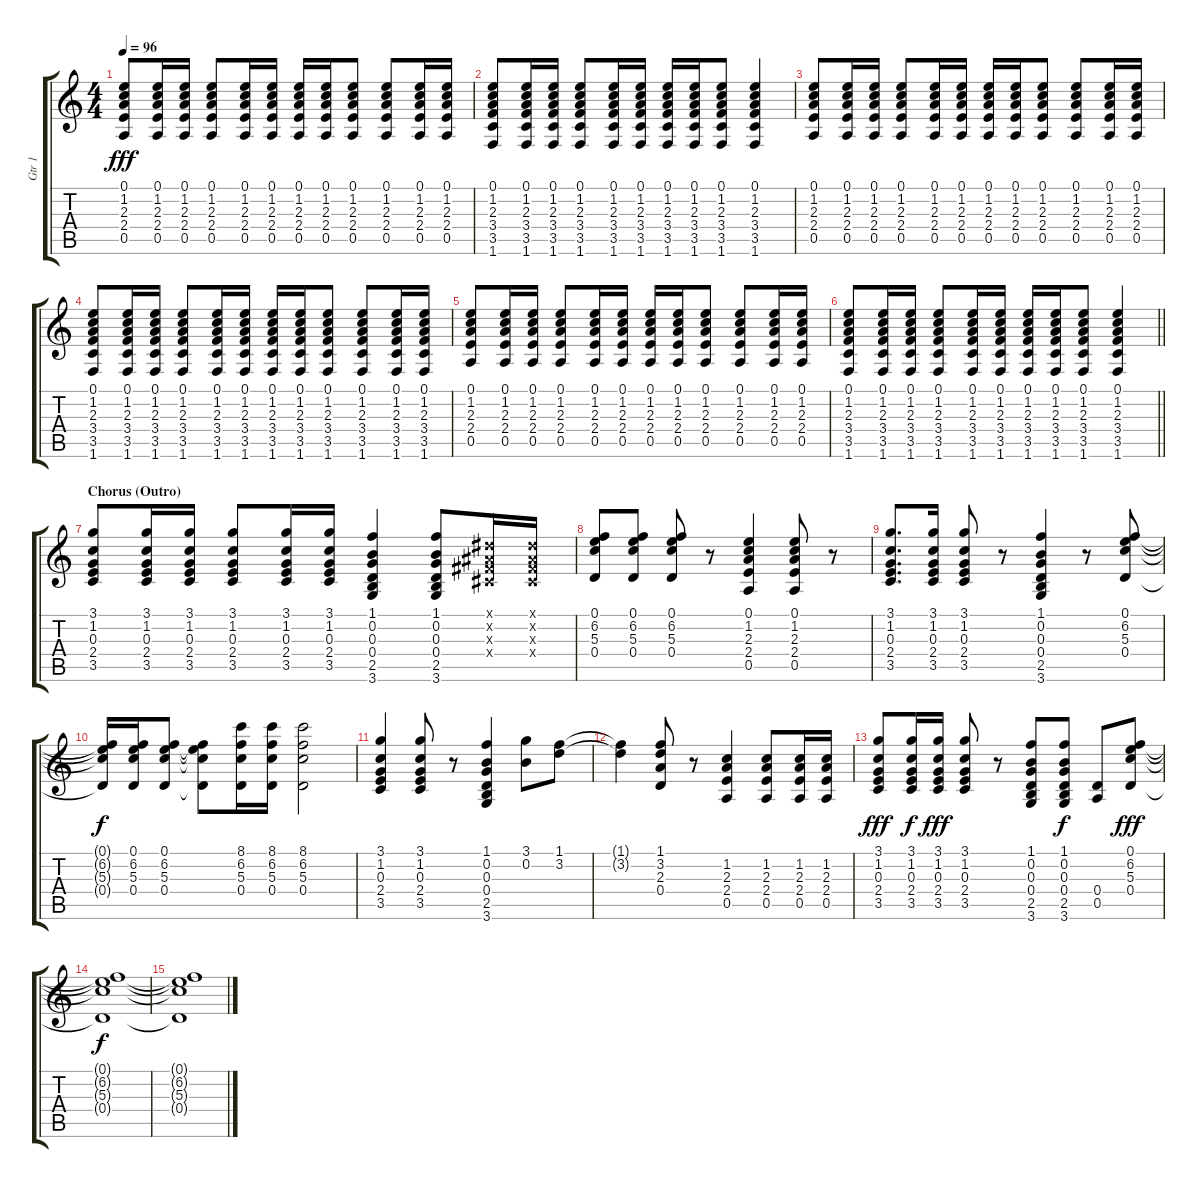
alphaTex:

\track ("Gtr 1" "Gtr 1") {instrument electricguitarclean}
\staff {score tabs}
\tuning (E4 B3 G3 D3 A2 E2) {hide}
\ts (4 4)
\tempo 96
\clef g2
\ks c
(0.1 1.2 2.3 2.4 0.5).8{dy fff} (0.1 1.2 2.3 2.4 0.5).16 (0.1 1.2 2.3 2.4 0.5).16 (0.1 1.2 2.3 2.4 0.5).8 (0.1 1.2 2.3 2.4 0.5).16 (0.1 1.2 2.3 2.4 0.5).16 (0.1 1.2 2.3 2.4 0.5).16 (0.1 1.2 2.3 2.4 0.5).16 (0.1 1.2 2.3 2.4 0.5).8 (0.1 1.2 2.3 2.4 0.5).8 (0.1 1.2 2.3 2.4 0.5).16 (0.1 1.2 2.3 2.4 0.5).16 |
(0.1 1.2 2.3 3.4 3.5 1.6).8 (0.1 1.2 2.3 3.4 3.5 1.6).16 (0.1 1.2 2.3 3.4 3.5 1.6).16 (0.1 1.2 2.3 3.4 3.5 1.6).8 (0.1 1.2 2.3 3.4 3.5 1.6).16 (0.1 1.2 2.3 3.4 3.5 1.6).16 (0.1 1.2 2.3 3.4 3.5 1.6).16 (0.1 1.2 2.3 3.4 3.5 1.6).16 (0.1 1.2 2.3 3.4 3.5 1.6).8 (0.1 1.2 2.3 3.4 3.5 1.6).4 |
(0.1 1.2 2.3 2.4 0.5).8 (0.1 1.2 2.3 2.4 0.5).16 (0.1 1.2 2.3 2.4 0.5).16 (0.1 1.2 2.3 2.4 0.5).8 (0.1 1.2 2.3 2.4 0.5).16 (0.1 1.2 2.3 2.4 0.5).16 (0.1 1.2 2.3 2.4 0.5).16 (0.1 1.2 2.3 2.4 0.5).16 (0.1 1.2 2.3 2.4 0.5).8 (0.1 1.2 2.3 2.4 0.5).8 (0.1 1.2 2.3 2.4 0.5).16 (0.1 1.2 2.3 2.4 0.5).16 |
(0.1 1.2 2.3 3.4 3.5 1.6).8 (0.1 1.2 2.3 3.4 3.5 1.6).16 (0.1 1.2 2.3 3.4 3.5 1.6).16 (0.1 1.2 2.3 3.4 3.5 1.6).8 (0.1 1.2 2.3 3.4 3.5 1.6).16 (0.1 1.2 2.3 3.4 3.5 1.6).16 (0.1 1.2 2.3 3.4 3.5 1.6).16 (0.1 1.2 2.3 3.4 3.5 1.6).16 (0.1 1.2 2.3 3.4 3.5 1.6).8 (0.1 1.2 2.3 3.4 3.5 1.6).8 (0.1 1.2 2.3 3.4 3.5 1.6).16 (0.1 1.2 2.3 3.4 3.5 1.6).16 |
(0.1 1.2 2.3 2.4 0.5).8 (0.1 1.2 2.3 2.4 0.5).16 (0.1 1.2 2.3 2.4 0.5).16 (0.1 1.2 2.3 2.4 0.5).8 (0.1 1.2 2.3 2.4 0.5).16 (0.1 1.2 2.3 2.4 0.5).16 (0.1 1.2 2.3 2.4 0.5).16 (0.1 1.2 2.3 2.4 0.5).16 (0.1 1.2 2.3 2.4 0.5).8 (0.1 1.2 2.3 2.4 0.5).8 (0.1 1.2 2.3 2.4 0.5).16 (0.1 1.2 2.3 2.4 0.5).16 |
\barLineRight lightlight
(0.1 1.2 2.3 3.4 3.5 1.6).8 (0.1 1.2 2.3 3.4 3.5 1.6).16 (0.1 1.2 2.3 3.4 3.5 1.6).16 (0.1 1.2 2.3 3.4 3.5 1.6).8 (0.1 1.2 2.3 3.4 3.5 1.6).16 (0.1 1.2 2.3 3.4 3.5 1.6).16 (0.1 1.2 2.3 3.4 3.5 1.6).16 (0.1 1.2 2.3 3.4 3.5 1.6).16 (0.1 1.2 2.3 3.4 3.5 1.6).8 (0.1 1.2 2.3 3.4 3.5 1.6).4 |
\section ("" "Chorus (Outro)")
(3.1 1.2 0.3 2.4 3.5).8 (3.1 1.2 0.3 2.4 3.5).16 (3.1 1.2 0.3 2.4 3.5).16 (3.1 1.2 0.3 2.4 3.5).8 (3.1 1.2 0.3 2.4 3.5).16 (3.1 1.2 0.3 2.4 3.5).16 (1.1 0.2 0.3 0.4 2.5 3.6).4 (1.1 0.2 0.3 0.4 2.5 3.6).8 (-1.1{x} -1.2{x} -1.3{x} -1.4{x}).16 (-1.1{x} -1.2{x} -1.3{x} -1.4{x}).16 |
(0.1 6.2 5.3 0.4).8 (0.1 6.2 5.3 0.4).8 (0.1 6.2 5.3 0.4).8 r.8 (0.1 1.2 2.3 2.4 0.5).4 (0.1 1.2 2.3 2.4 0.5).8 r.8 |
(3.1 1.2 0.3 2.4 3.5).8{d} (3.1 1.2 0.3 2.4 3.5).16 (3.1 1.2 0.3 2.4 3.5).8 r.8 (1.1 0.2 0.3 0.4 2.5 3.6).4 r.8 (0.1 6.2 5.3 0.4).8 |
(0.1{t} 6.2{t} 5.3{t} 0.4{t}).16{dy f} (0.1 6.2 5.3 0.4).16 (0.1 6.2 5.3 0.4).8 (0.1{t} 6.2{t} 5.3{t} 0.4{t}).8 (8.1 6.2 5.3 0.4).16 (8.1 6.2 5.3 0.4).16 (8.1 6.2 5.3 0.4).2 |
(3.1 1.2 0.3 2.4 3.5).4 (3.1 1.2 0.3 2.4 3.5).8 r.8 (1.1 0.2 0.3 0.4 2.5 3.6).4 (3.1 0.2).8 (1.1 3.2).8 |
(1.1{t} 3.2{t}).4 (1.1 3.2 2.3 0.4).8 r.8 (1.2 2.3 2.4 0.5).4 (1.2 2.3 2.4 0.5).8 (1.2 2.3 2.4 0.5).16 (1.2 2.3 2.4 0.5).16 |
(3.1 1.2 0.3 2.4 3.5).8{dy fff} (3.1 1.2 0.3 2.4 3.5).16{dy f} (3.1 1.2 0.3 2.4 3.5).16{dy fff} (3.1 1.2 0.3 2.4 3.5).8 r.8 (1.1 0.2 0.3 0.4 2.5 3.6).8 (1.1 0.2 0.3 0.4 2.5 3.6).8{dy f} (0.4 0.5).8 (0.1 6.2 5.3 0.4).8{dy fff} |
(0.1{t} 6.2{t} 5.3{t} 0.4{t}).1{dy f} |
(0.1{t} 6.2{t} 5.3{t} 0.4{t}).1
